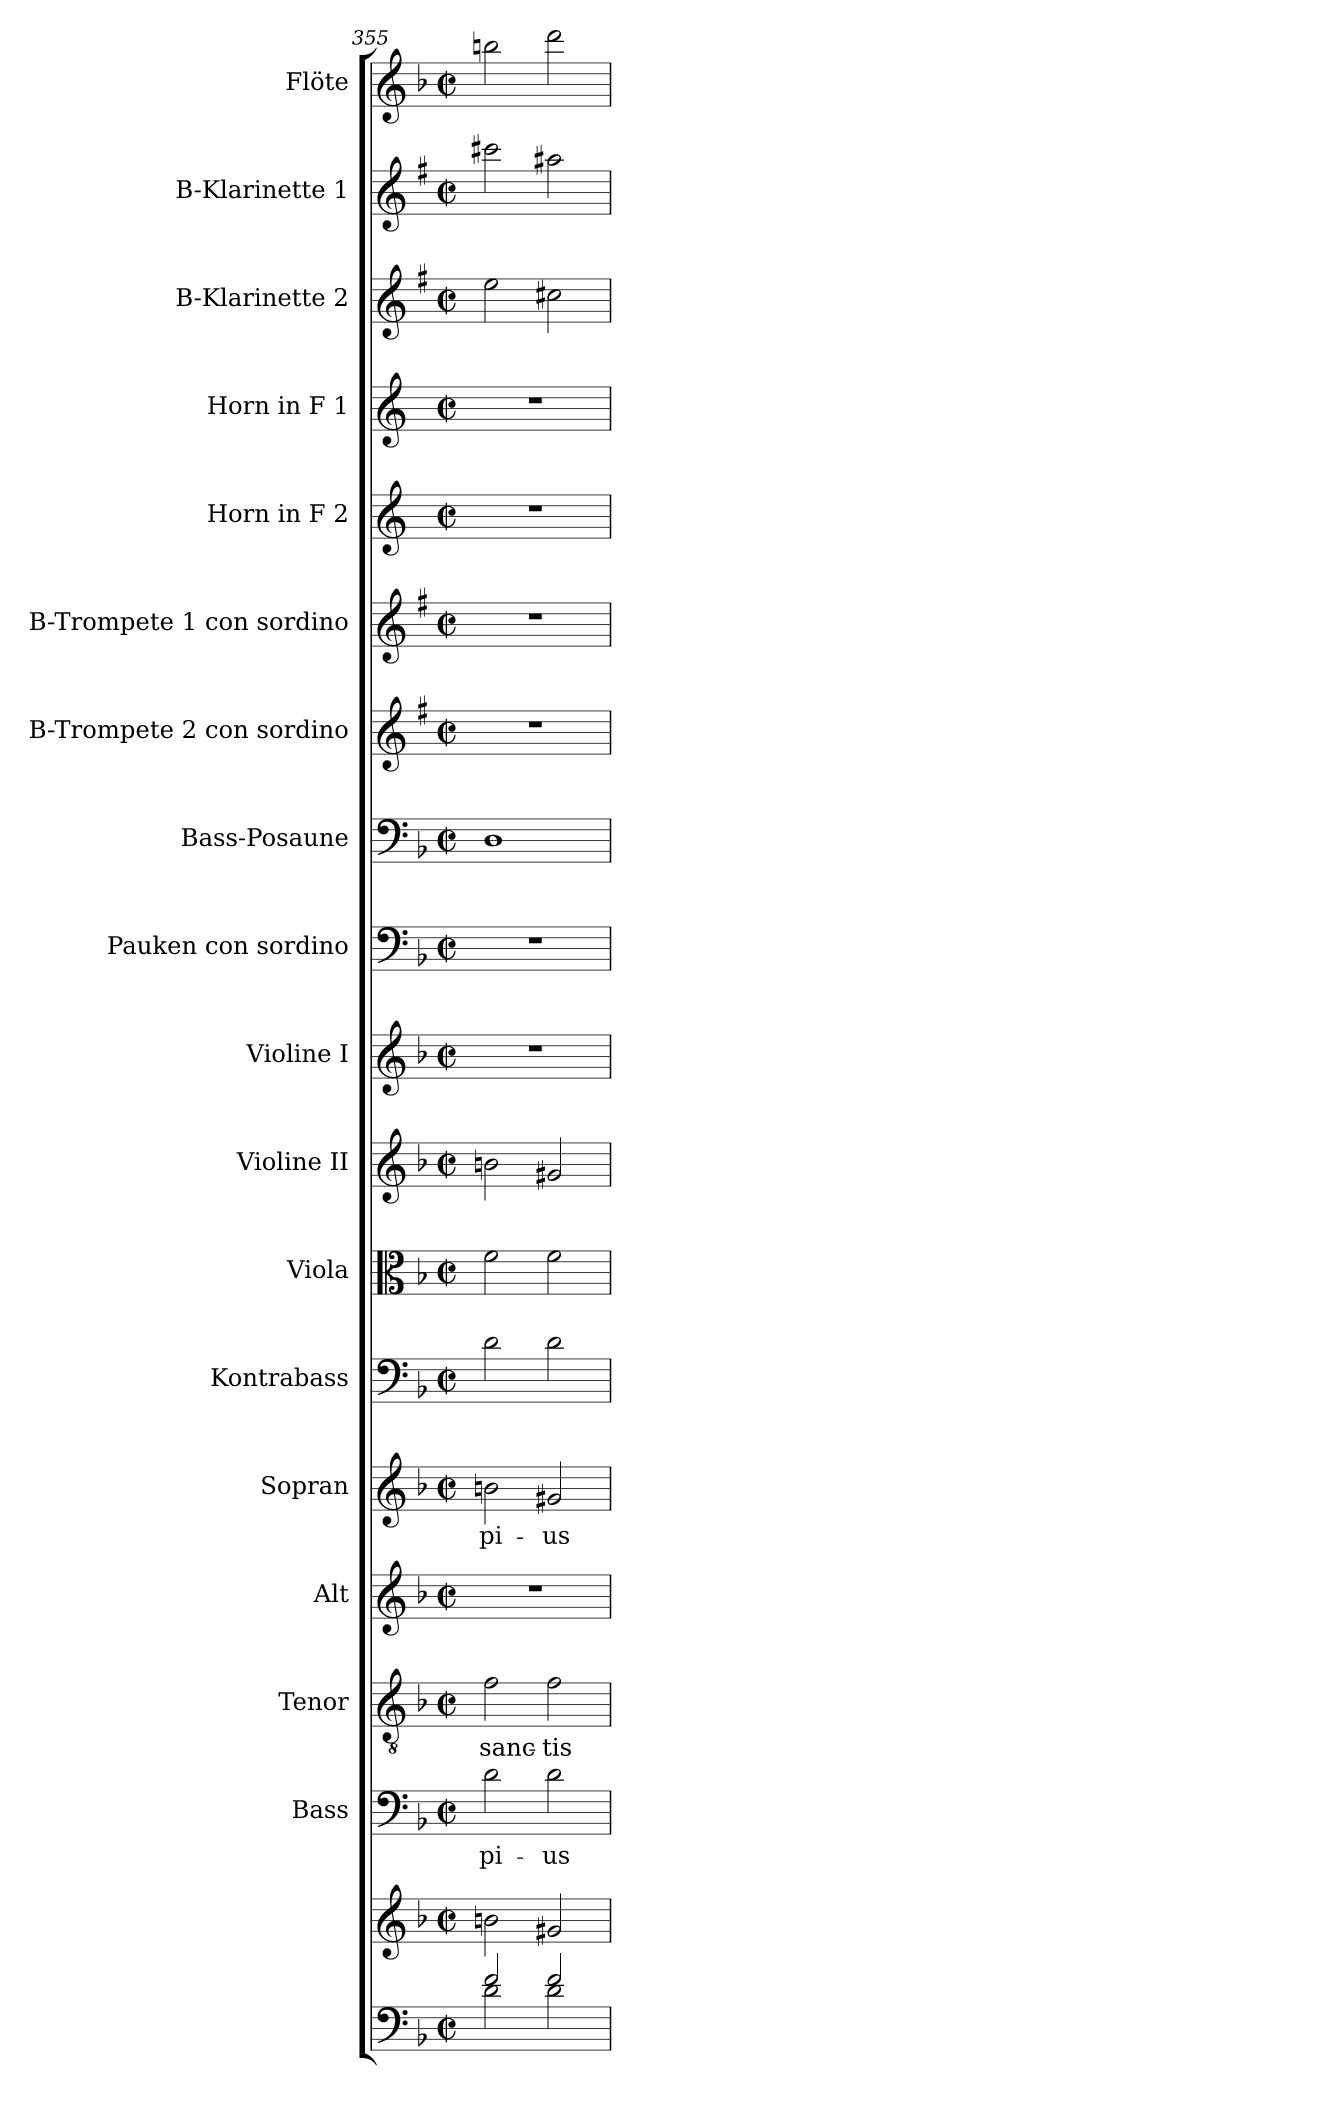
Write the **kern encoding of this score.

**kern	**kern	**kern	**text	**kern	**text	**kern	**kern	**text	**kern	**kern	**kern	**kern	**kern	**kern	**kern	**kern	**kern	**kern	**kern	**kern	**kern
*part18	*part18	*part17	*part17	*part16	*part16	*part15	*part14	*part14	*part13	*part12	*part11	*part10	*part9	*part8	*part7	*part6	*part5	*part4	*part3	*part2	*part1
*staff19	*staff18	*staff17	*staff17	*staff16	*staff16	*staff15	*staff14	*staff14	*staff13	*staff12	*staff11	*staff10	*staff9	*staff8	*staff7	*staff6	*staff5	*staff4	*staff3	*staff2	*staff1
*	*	*I"Bass	*	*I"Tenor	*	*I"Alt	*I"Sopran	*	*I"Kontrabass	*I"Viola	*I"Violine II	*I"Violine I	*I"Pauken con sordino	*I"Bass-Posaune	*I"B-Trompete 2 con sordino	*I"B-Trompete 1 con sordino	*I"Horn in F 2	*I"Horn in F 1	*I"B-Klarinette 2	*I"B-Klarinette 1	*I"Flöte
*	*	*I'B.	*	*I'T.	*	*I'A.	*I'S.	*	*I'Kb.	*I'Vla.	*I'Vl. II	*I'Vl. I	*I'Pk.	*I'B. Pos.	*I'B Trp. 2	*I'B Trp. 1	*	*	*I'B Kl. 2	*I'B Kl. 1	*I'Fl.
*clefF4	*clefG2	*clefF4	*	*clefGv2	*	*clefG2	*clefG2	*	*clefF4	*clefC3	*clefG2	*clefG2	*clefF4	*clefF4	*clefG2	*clefG2	*clefG2	*clefG2	*clefG2	*clefG2	*clefG2
*	*	*	*	*	*	*	*	*	*ITrd7c12	*	*	*	*	*	*ITrd1c2	*ITrd1c2	*ITrd4c7	*ITrd4c7	*ITrd1c2	*ITrd1c2	*
*k[b-]	*k[b-]	*k[b-]	*	*k[b-]	*	*k[b-]	*k[b-]	*	*k[b-]	*k[b-]	*k[b-]	*k[b-]	*k[b-]	*k[b-]	*k[b-]	*k[b-]	*k[b-]	*k[b-]	*k[b-]	*k[b-]	*k[b-]
*F:	*F:	*F:	*	*F:	*	*F:	*F:	*	*F:	*F:	*F:	*F:	*F:	*F:	*F:	*F:	*F:	*F:	*F:	*F:	*F:
*M2/2	*M2/2	*M2/2	*	*M2/2	*	*M2/2	*M2/2	*	*M2/2	*M2/2	*M2/2	*M2/2	*M2/2	*M2/2	*M2/2	*M2/2	*M2/2	*M2/2	*M2/2	*M2/2	*M2/2
*met(c|)	*met(c|)	*met(c|)	*	*met(c|)	*	*met(c|)	*met(c|)	*	*met(c|)	*met(c|)	*met(c|)	*met(c|)	*met(c|)	*met(c|)	*met(c|)	*met(c|)	*met(c|)	*met(c|)	*met(c|)	*met(c|)	*met(c|)
=355	=355	=355	=355	=355	=355	=355	=355	=355	=355	=355	=355	=355	=355	=355	=355	=355	=355	=355	=355	=355	=355
*^	*	*	*	*	*	*	*	*	*	*	*	*	*	*	*	*	*	*	*	*	*
!	!	!	!	!LO:LY:b	!	!LO:LY:b	!	!	!LO:LY:b	!	!	!	!	!	!	!	!	!	!	!	!	!
2f/	2d\	2bn\	2d\	pi-	2f\	sanc-	1r	2bn\	pi-	2D\	2f\	2bn\	1r	1r	1D	1r	1r	1r	1r	2dd\	2bbn\	2bbn\
!	!	!	!	!LO:LY:b	!	!LO:LY:b	!	!	!LO:LY:b	!	!	!	!	!	!	!	!	!	!	!	!	!
2f/	2d\	2g#X/	2d\	-us	2f\	-tis	.	2g#X/	-us	2D\	2f\	2g#X/	.	.	.	.	.	.	.	2bn\	2gg#X\	2ddd\
*v	*v	*	*	*	*	*	*	*	*	*	*	*	*	*	*	*	*	*	*	*	*	*
=	=	=	=	=	=	=	=	=	=	=	=	=	=	=	=	=	=	=	=	=	=
*-	*-	*-	*-	*-	*-	*-	*-	*-	*-	*-	*-	*-	*-	*-	*-	*-	*-	*-	*-	*-	*-
